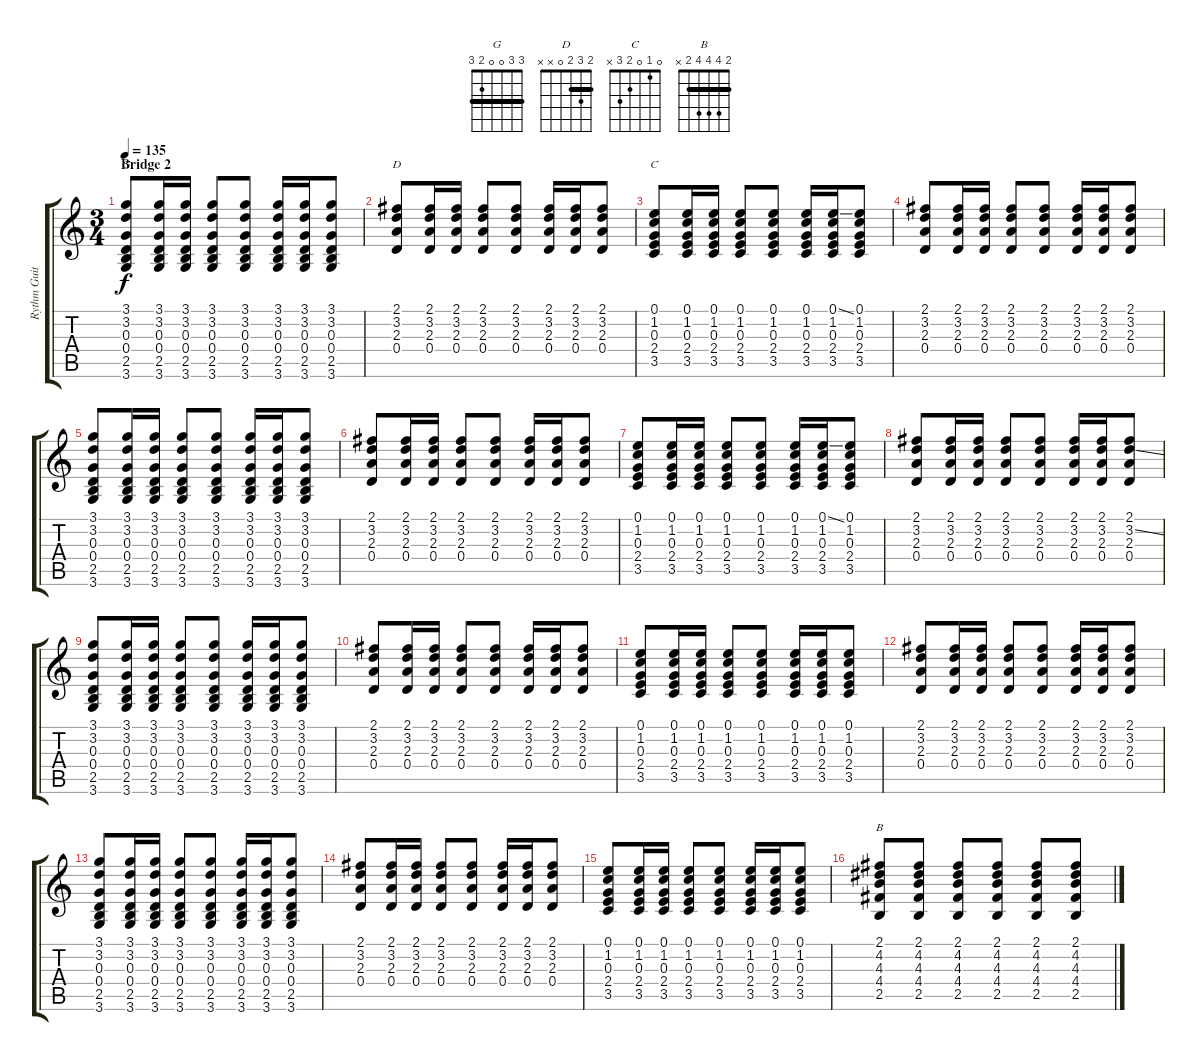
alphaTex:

\track ("Rythm Guitar" "Rythm Guit") {instrument acousticguitarnylon}
\staff {score tabs}
\tuning (E4 B3 G3 D3 A2 E2) {hide}
\chord ("G" 3 3 0 0 2 3) {barre 3}
\chord ("D" 2 3 2 0 x x) {barre 2}
\chord ("C" 0 1 0 2 3 x)
\chord ("B" 2 4 4 4 2 x) {barre 2}
\ts (3 4)
\section ("" "Bridge 2")
\tempo 135
\clef g2
\ks c
(3.1 3.2 0.3 0.4 2.5 3.6).8{ch "G" dy f} (3.1 3.2 0.3 0.4 2.5 3.6).16 (3.1 3.2 0.3 0.4 2.5 3.6).16 (3.1 3.2 0.3 0.4 2.5 3.6).8 (3.1 3.2 0.3 0.4 2.5 3.6).8 (3.1 3.2 0.3 0.4 2.5 3.6).16 (3.1 3.2 0.3 0.4 2.5 3.6).16 (3.1 3.2 0.3 0.4 2.5 3.6).8 |
(2.1 3.2 2.3 0.4).8{ch "D"} (2.1 3.2 2.3 0.4).16 (2.1 3.2 2.3 0.4).16 (2.1 3.2 2.3 0.4).8 (2.1 3.2 2.3 0.4).8 (2.1 3.2 2.3 0.4).16 (2.1 3.2 2.3 0.4).16 (2.1 3.2 2.3 0.4).8 |
(0.1 1.2 0.3 2.4 3.5).8{ch "C"} (0.1 1.2 0.3 2.4 3.5).16 (0.1 1.2 0.3 2.4 3.5).16 (0.1 1.2 0.3 2.4 3.5).8 (0.1 1.2 0.3 2.4 3.5).8 (0.1 1.2 0.3 2.4 3.5).16 (0.1{ss} 1.2 0.3 2.4 3.5).16 (0.1 1.2 0.3 2.4 3.5).8 |
(2.1 3.2 2.3 0.4).8 (2.1 3.2 2.3 0.4).16 (2.1 3.2 2.3 0.4).16 (2.1 3.2 2.3 0.4).8 (2.1 3.2 2.3 0.4).8 (2.1 3.2 2.3 0.4).16 (2.1 3.2 2.3 0.4).16 (2.1 3.2 2.3 0.4).8 |
(3.1 3.2 0.3 0.4 2.5 3.6).8 (3.1 3.2 0.3 0.4 2.5 3.6).16 (3.1 3.2 0.3 0.4 2.5 3.6).16 (3.1 3.2 0.3 0.4 2.5 3.6).8 (3.1 3.2 0.3 0.4 2.5 3.6).8 (3.1 3.2 0.3 0.4 2.5 3.6).16 (3.1 3.2 0.3 0.4 2.5 3.6).16 (3.1 3.2 0.3 0.4 2.5 3.6).8 |
(2.1 3.2 2.3 0.4).8 (2.1 3.2 2.3 0.4).16 (2.1 3.2 2.3 0.4).16 (2.1 3.2 2.3 0.4).8 (2.1 3.2 2.3 0.4).8 (2.1 3.2 2.3 0.4).16 (2.1 3.2 2.3 0.4).16 (2.1 3.2 2.3 0.4).8 |
(0.1 1.2 0.3 2.4 3.5).8 (0.1 1.2 0.3 2.4 3.5).16 (0.1 1.2 0.3 2.4 3.5).16 (0.1 1.2 0.3 2.4 3.5).8 (0.1 1.2 0.3 2.4 3.5).8 (0.1 1.2 0.3 2.4 3.5).16 (0.1{ss} 1.2 0.3 2.4 3.5).16 (0.1 1.2 0.3 2.4 3.5).8 |
(2.1 3.2 2.3 0.4).8 (2.1 3.2 2.3 0.4).16 (2.1 3.2 2.3 0.4).16 (2.1 3.2 2.3 0.4).8 (2.1 3.2 2.3 0.4).8 (2.1 3.2 2.3 0.4).16 (2.1 3.2 2.3 0.4).16 (2.1 3.2{ss} 2.3 0.4).8 |
(3.1 3.2 0.3 0.4 2.5 3.6).8 (3.1 3.2 0.3 0.4 2.5 3.6).16 (3.1 3.2 0.3 0.4 2.5 3.6).16 (3.1 3.2 0.3 0.4 2.5 3.6).8 (3.1 3.2 0.3 0.4 2.5 3.6).8 (3.1 3.2 0.3 0.4 2.5 3.6).16 (3.1 3.2 0.3 0.4 2.5 3.6).16 (3.1 3.2 0.3 0.4 2.5 3.6).8 |
(2.1 3.2 2.3 0.4).8 (2.1 3.2 2.3 0.4).16 (2.1 3.2 2.3 0.4).16 (2.1 3.2 2.3 0.4).8 (2.1 3.2 2.3 0.4).8 (2.1 3.2 2.3 0.4).16 (2.1 3.2 2.3 0.4).16 (2.1 3.2 2.3 0.4).8 |
(0.1 1.2 0.3 2.4 3.5).8 (0.1 1.2 0.3 2.4 3.5).16 (0.1 1.2 0.3 2.4 3.5).16 (0.1 1.2 0.3 2.4 3.5).8 (0.1 1.2 0.3 2.4 3.5).8 (0.1 1.2 0.3 2.4 3.5).16 (0.1 1.2 0.3 2.4 3.5).16 (0.1 1.2 0.3 2.4 3.5).8 |
(2.1 3.2 2.3 0.4).8 (2.1 3.2 2.3 0.4).16 (2.1 3.2 2.3 0.4).16 (2.1 3.2 2.3 0.4).8 (2.1 3.2 2.3 0.4).8 (2.1 3.2 2.3 0.4).16 (2.1 3.2 2.3 0.4).16 (2.1 3.2 2.3 0.4).8 |
(3.1 3.2 0.3 0.4 2.5 3.6).8 (3.1 3.2 0.3 0.4 2.5 3.6).16 (3.1 3.2 0.3 0.4 2.5 3.6).16 (3.1 3.2 0.3 0.4 2.5 3.6).8 (3.1 3.2 0.3 0.4 2.5 3.6).8 (3.1 3.2 0.3 0.4 2.5 3.6).16 (3.1 3.2 0.3 0.4 2.5 3.6).16 (3.1 3.2 0.3 0.4 2.5 3.6).8 |
(2.1 3.2 2.3 0.4).8 (2.1 3.2 2.3 0.4).16 (2.1 3.2 2.3 0.4).16 (2.1 3.2 2.3 0.4).8 (2.1 3.2 2.3 0.4).8 (2.1 3.2 2.3 0.4).16 (2.1 3.2 2.3 0.4).16 (2.1 3.2 2.3 0.4).8 |
(0.1 1.2 0.3 2.4 3.5).8 (0.1 1.2 0.3 2.4 3.5).16 (0.1 1.2 0.3 2.4 3.5).16 (0.1 1.2 0.3 2.4 3.5).8 (0.1 1.2 0.3 2.4 3.5).8 (0.1 1.2 0.3 2.4 3.5).16 (0.1 1.2 0.3 2.4 3.5).16 (0.1 1.2 0.3 2.4 3.5).8 |
(2.1 4.2 4.3 4.4 2.5).8{ch "B"} (2.1 4.2 4.3 4.4 2.5).8 (2.1 4.2 4.3 4.4 2.5).8 (2.1 4.2 4.3 4.4 2.5).8 (2.1 4.2 4.3 4.4 2.5).8 (2.1 4.2 4.3 4.4 2.5).8
